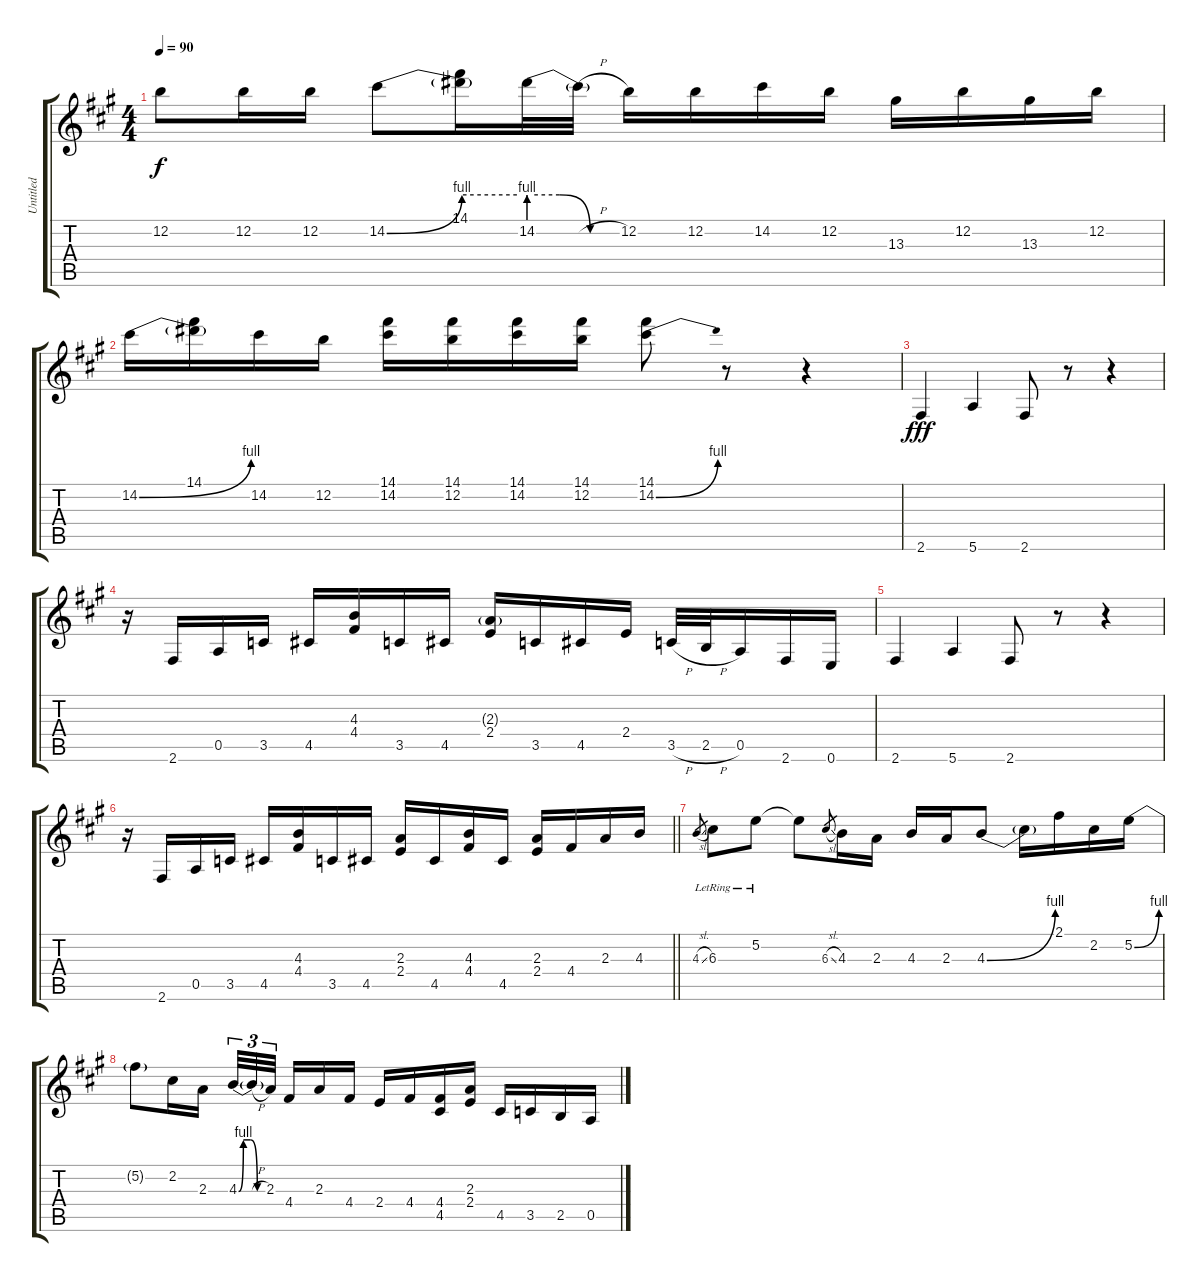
\track ("Untitled" "Untitled") {instrument distortionguitar}
\staff {score tabs}
\tuning (E4 B3 G3 D3 A2 E2) {hide}
\ts (4 4)
\tempo 90
\clef g2
\ks a
12.2.8{dy f} 12.2.16 12.2.16 14.2{be (bend 0 0 60 4)}.8 (14.1 14.2{be (hold 0 4 60 4) t}).16 14.2{be (custom 0 4 20 4 40 0 60 0)}.32 14.2{h t}.32 12.2.16 12.2.16 14.2.16 12.2.16 13.3.16 12.2.16 13.3.16 12.2.16 |
14.2{be (bend 0 0 60 4)}.16 (14.1 14.2{t}).16 14.2.16 12.2.16 (14.1 14.2).16 (14.1 12.2).16 (14.1 14.2).16 (14.1 12.2).16 (14.1 14.2{be (bend 0 0 60 4)}).8 r.8 r.4 |
2.6.4{dy fff} 5.6.4 2.6.8 r.8 r.4 |
r.16 2.6.16 0.5.16 3.5.16 4.5.16 (4.3 4.4).16 3.5.16 4.5.16 (2.3{g} 2.4).16 3.5.16 4.5.16 2.4.16 3.5{h}.32 2.5{h}.32 0.5.16 2.6.16 0.6.16 |
2.6.4 5.6.4 2.6.8 r.8 r.4 |
\barLineRight lightlight
r.16 2.6.16 0.5.16 3.5.16 4.5.16 (4.3 4.4).16 3.5.16 4.5.16 (2.3 2.4).16 4.5.16 (4.3 4.4).16 4.5.16 (2.3 2.4).16 4.4.16 2.3.16 4.3.16 |
4.3{sl}.8{gr} 6.3{lr}.8 5.2{lr}.8 5.2{t}.8 6.3{sl}.8{gr} 4.3.16 2.3.16 4.3.16 2.3.16 4.3{be (bend 0 0 60 4)}.8 4.3{t}.16 2.1.16 2.2.16 5.2{be (bend 0 0 60 4)}.16 |
5.2{t}.8 2.2.16 2.3.16 4.3{be (custom 0 0 10 4 25 4 40 0 60 0)}.32{tu (3 2)} 4.3{h t}.32{tu (3 2)} 2.3.32{tu (3 2)} 4.4.16 2.3.16 4.4.16 2.4.16 4.4.16 (4.4 4.5).16 (2.3 2.4).16 4.5.16 3.5.16 2.5.16 0.5.16
